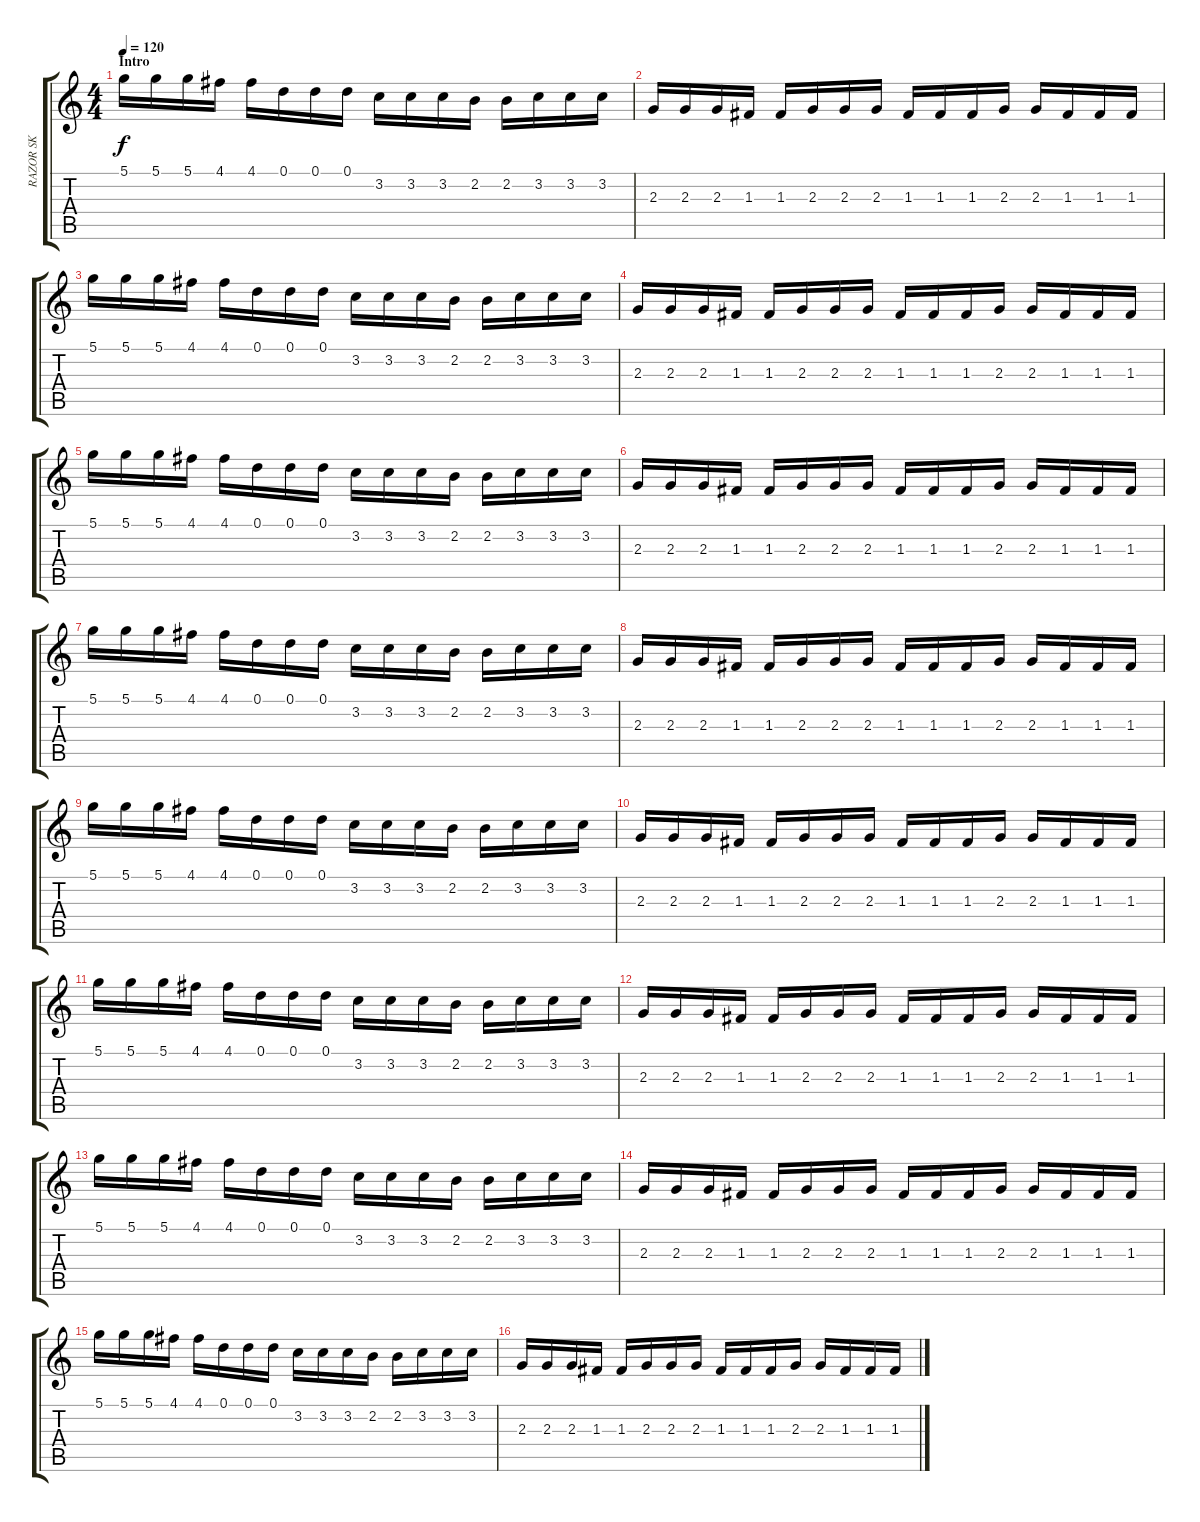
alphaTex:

\track ("RAZOR SK" "RAZOR SK") {instrument distortionguitar}
\staff {score tabs}
\tuning (D4 A3 F3 C3 G2 C2) {hide}
\ts (4 4)
\section ("" "Intro ")
\tempo 120
\tempo 60
\tempo 120
\clef g2
\ks c
5.1.16{dy f instrument distortionguitar} 5.1.16 5.1.16 4.1.16 4.1.16 0.1.16 0.1.16 0.1.16 3.2.16 3.2.16 3.2.16 2.2.16 2.2.16 3.2.16 3.2.16 3.2.16 |
2.3.16 2.3.16 2.3.16 1.3.16 1.3.16 2.3.16 2.3.16 2.3.16 1.3.16 1.3.16 1.3.16 2.3.16 2.3.16 1.3.16 1.3.16 1.3.16 |
5.1.16 5.1.16 5.1.16 4.1.16 4.1.16 0.1.16 0.1.16 0.1.16 3.2.16 3.2.16 3.2.16 2.2.16 2.2.16 3.2.16 3.2.16 3.2.16 |
2.3.16 2.3.16 2.3.16 1.3.16 1.3.16 2.3.16 2.3.16 2.3.16 1.3.16 1.3.16 1.3.16 2.3.16 2.3.16 1.3.16 1.3.16 1.3.16 |
5.1.16 5.1.16 5.1.16 4.1.16 4.1.16 0.1.16 0.1.16 0.1.16 3.2.16 3.2.16 3.2.16 2.2.16 2.2.16 3.2.16 3.2.16 3.2.16 |
2.3.16 2.3.16 2.3.16 1.3.16 1.3.16 2.3.16 2.3.16 2.3.16 1.3.16 1.3.16 1.3.16 2.3.16 2.3.16 1.3.16 1.3.16 1.3.16 |
5.1.16 5.1.16 5.1.16 4.1.16 4.1.16 0.1.16 0.1.16 0.1.16 3.2.16 3.2.16 3.2.16 2.2.16 2.2.16 3.2.16 3.2.16 3.2.16 |
2.3.16 2.3.16 2.3.16 1.3.16 1.3.16 2.3.16 2.3.16 2.3.16 1.3.16 1.3.16 1.3.16 2.3.16 2.3.16 1.3.16 1.3.16 1.3.16 |
5.1.16 5.1.16 5.1.16 4.1.16 4.1.16 0.1.16 0.1.16 0.1.16 3.2.16 3.2.16 3.2.16 2.2.16 2.2.16 3.2.16 3.2.16 3.2.16 |
2.3.16 2.3.16 2.3.16 1.3.16 1.3.16 2.3.16 2.3.16 2.3.16 1.3.16 1.3.16 1.3.16 2.3.16 2.3.16 1.3.16 1.3.16 1.3.16 |
5.1.16 5.1.16 5.1.16 4.1.16 4.1.16 0.1.16 0.1.16 0.1.16 3.2.16 3.2.16 3.2.16 2.2.16 2.2.16 3.2.16 3.2.16 3.2.16 |
2.3.16 2.3.16 2.3.16 1.3.16 1.3.16 2.3.16 2.3.16 2.3.16 1.3.16 1.3.16 1.3.16 2.3.16 2.3.16 1.3.16 1.3.16 1.3.16 |
5.1.16 5.1.16 5.1.16 4.1.16 4.1.16 0.1.16 0.1.16 0.1.16 3.2.16 3.2.16 3.2.16 2.2.16 2.2.16 3.2.16 3.2.16 3.2.16 |
2.3.16 2.3.16 2.3.16 1.3.16 1.3.16 2.3.16 2.3.16 2.3.16 1.3.16 1.3.16 1.3.16 2.3.16 2.3.16 1.3.16 1.3.16 1.3.16 |
5.1.16 5.1.16 5.1.16 4.1.16 4.1.16 0.1.16 0.1.16 0.1.16 3.2.16 3.2.16 3.2.16 2.2.16 2.2.16 3.2.16 3.2.16 3.2.16 |
2.3.16 2.3.16 2.3.16 1.3.16 1.3.16 2.3.16 2.3.16 2.3.16 1.3.16 1.3.16 1.3.16 2.3.16 2.3.16 1.3.16 1.3.16 1.3.16
